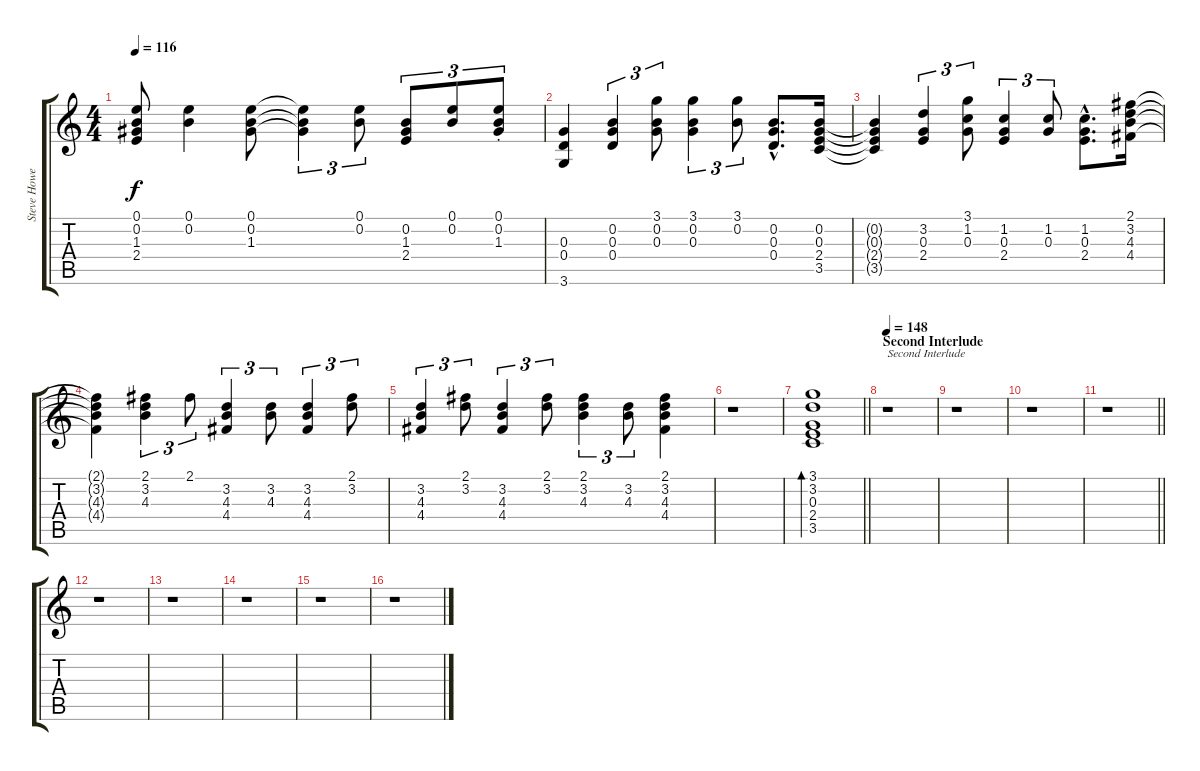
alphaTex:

\track ("Steve Howe 3" "Steve Howe") {instrument overdrivenguitar}
\staff {score tabs}
\tuning (E4 B3 G3 D3 A2 E2) {hide}
\ts (4 4)
\tempo 116
\clef g2
\ks c
(0.1 0.2 1.3 2.4).8{dy f} (0.1 0.2).4 (0.1 0.2 1.3).8 (0.1{t} 0.2{t} 1.3{t}).4{tu (3 2)} (0.1 0.2).8{tu (3 2)} (0.2 1.3 2.4).8{tu (3 2)} (0.1 0.2).8{tu (3 2)} (0.1 0.2 1.3{st}).8{tu (3 2)} |
(0.3 0.4 3.6).4 (0.2 0.3 0.4).4{tu (3 2)} (3.1 0.2 0.3).8{tu (3 2)} (3.1 0.2 0.3).4{tu (3 2)} (3.1 0.2).8{tu (3 2)} (0.2{hac} 0.3{hac} 0.4{hac}).8{d} (0.2 0.3 2.4 3.5).16 |
(0.2{t} 0.3{t} 2.4{t} 3.5{t}).4 (3.2 0.3 2.4).4{tu (3 2)} (3.1 1.2 0.3).8{tu (3 2)} (1.2 0.3 2.4).4{tu (3 2)} (1.2 0.3).8{tu (3 2)} (1.2{hac} 0.3{hac} 2.4{hac}).8{d} (2.1 3.2 4.3 4.4).16 |
(2.1{t} 3.2{t} 4.3{t} 4.4{t}).4 (2.1 3.2 4.3).4{tu (3 2)} 2.1.8{tu (3 2)} (3.2 4.3 4.4).4{tu (3 2)} (3.2 4.3).8{tu (3 2)} (3.2 4.3 4.4).4{tu (3 2)} (2.1 3.2).8{tu (3 2)} |
(3.2 4.3 4.4).4{tu (3 2)} (2.1 3.2).8{tu (3 2)} (3.2 4.3 4.4).4{tu (3 2)} (2.1 3.2).8{tu (3 2)} (2.1 3.2 4.3).4{tu (3 2)} (3.2 4.3).8{tu (3 2)} (2.1 3.2 4.3 4.4).4 |
r.1 |
\barLineRight lightlight
(3.1 3.2 0.3 2.4 3.5).1{bd 240} |
\section ("" "Second Interlude")
\tempo 148
r.1{txt "Second Interlude"} |
r.1 |
r.1 |
\barLineRight lightlight
r.1 |
r.1 |
r.1 |
r.1 |
r.1 |
r.1
